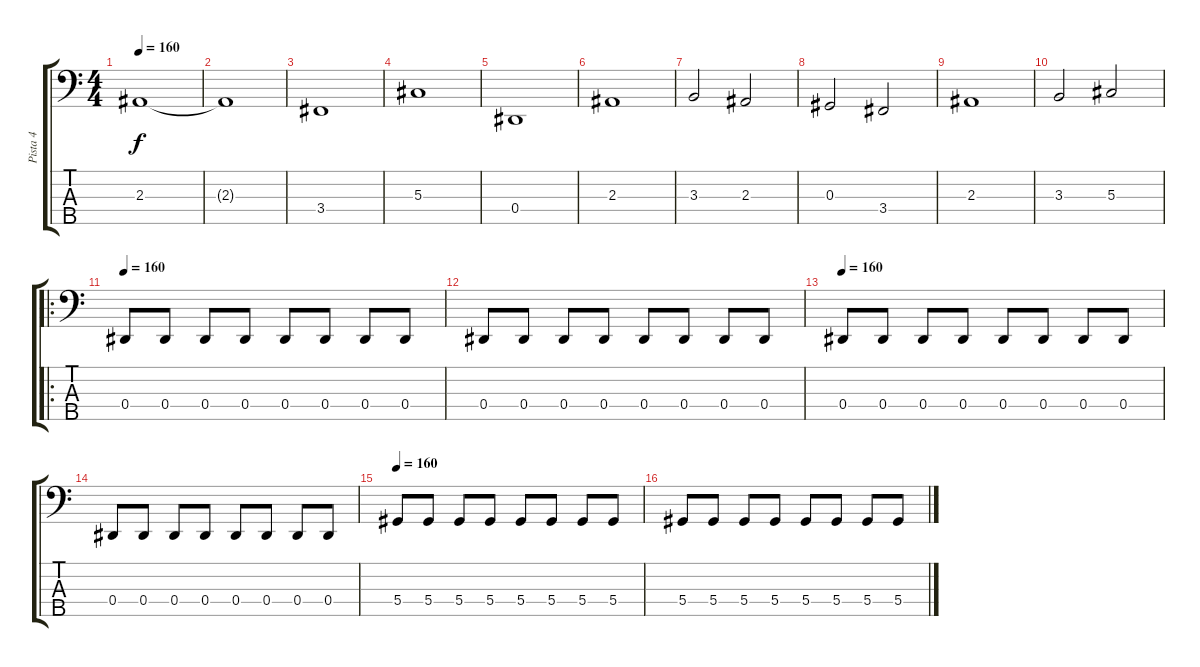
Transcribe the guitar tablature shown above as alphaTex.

\track ("Pista 4" "Pista 4") {instrument electricbassfinger}
\staff {score tabs}
\tuning (Gb2 Db2 Ab1 Eb1 Bb0) {hide}
\ts (4 4)
\tempo 160
\clef f4
\ks c
2.3.1{dy f} |
2.3{t}.1 |
3.4.1 |
5.3.1 |
0.4.1 |
2.3.1 |
3.3.2 2.3.2 |
0.3.2 3.4.2 |
2.3.1 |
3.3.2 5.3.2 |
\ro
\tempo 160
0.4.8 0.4.8 0.4.8 0.4.8 0.4.8 0.4.8 0.4.8 0.4.8 |
0.4.8 0.4.8 0.4.8 0.4.8 0.4.8 0.4.8 0.4.8 0.4.8 |
\tempo 160
0.4.8 0.4.8 0.4.8 0.4.8 0.4.8 0.4.8 0.4.8 0.4.8 |
0.4.8 0.4.8 0.4.8 0.4.8 0.4.8 0.4.8 0.4.8 0.4.8 |
\tempo 160
5.4.8 5.4.8 5.4.8 5.4.8 5.4.8 5.4.8 5.4.8 5.4.8 |
5.4.8 5.4.8 5.4.8 5.4.8 5.4.8 5.4.8 5.4.8 5.4.8
